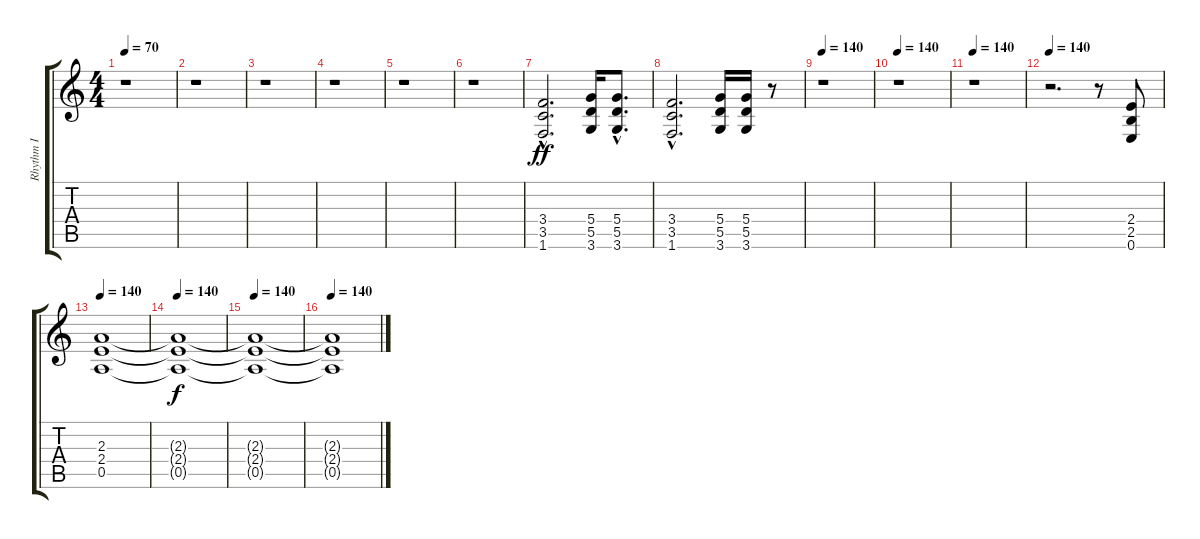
\track ("Rhythm I" "Rhythm I") {instrument distortionguitar}
\staff {score tabs}
\tuning (E4 B3 G3 D3 A2 E2) {hide}
\ts (4 4)
\tempo 70
\clef g2
\ks c
r.1{dy f} |
r.1 |
r.1 |
r.1 |
r.1 |
r.1 |
(3.4{hac} 3.5{hac} 1.6{hac}).2{d dy ff} (5.4 5.5 3.6).16 (5.4{hac} 5.5{hac} 3.6{hac}).8{d} |
(3.4{hac} 3.5{hac} 1.6{hac}).2{d} (5.4 5.5 3.6).16 (5.4 5.5 3.6).16 r.8 |
\tempo 140
r.1 |
\tempo 140
r.1 |
\tempo 140
r.1 |
\tempo 140
r.2{d} r.8 (2.4 2.5 0.6).8 |
\tempo 140
(2.3 2.4 0.5).1 |
\tempo 140
(2.3{t} 2.4{t} 0.5{t}).1{dy f} |
\tempo 140
(2.3{t} 2.4{t} 0.5{t}).1 |
\tempo 140
(2.3{t} 2.4{t} 0.5{t}).1
